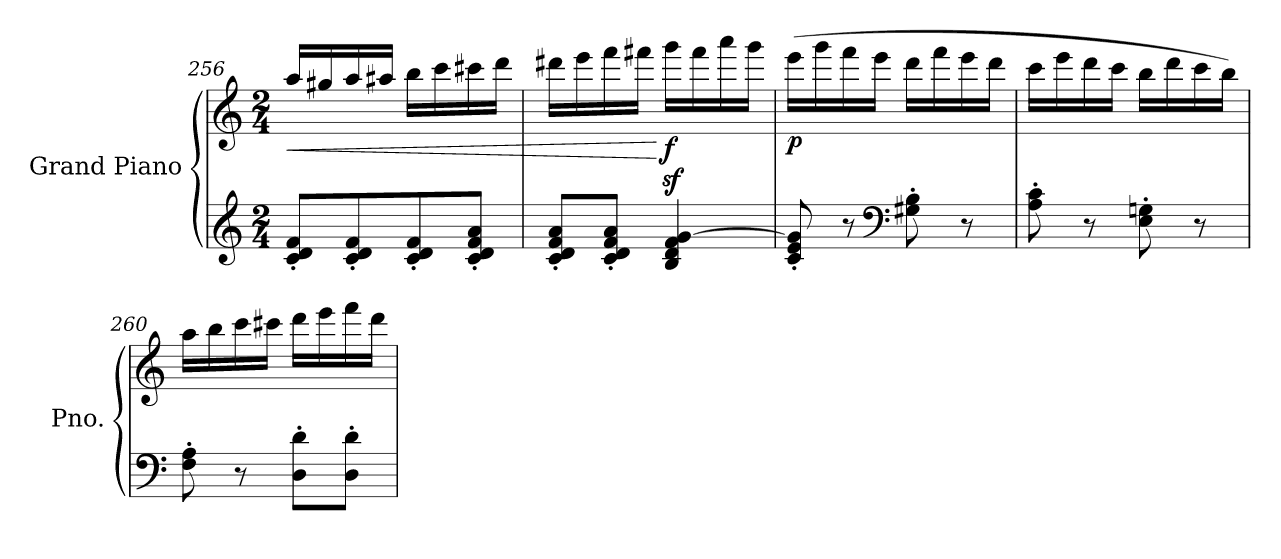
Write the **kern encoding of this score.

**kern	**kern	**dynam
*part1	*part1	*part1
*staff2	*staff1	*staff1/2
*I"Grand Piano	*	*
*I'Pno.	*	*
*clefG2	*clefG2	*
*k[]	*k[]	*
*M2/4	*M2/4	*
=256	=256	=256
!	!	!LO:HP:b
8c/' 8d/' 8f/'L	16aa/LL	<
.	16gg#X/	.
8c/' 8d/' 8f/'	16aa/	.
.	16aa#X/JJ	.
8c/' 8d/' 8f/'	16bb\LL	.
.	16ccc\	.
8c/' 8d/' 8f/' 8a/'J	16ccc#X\	.
.	16ddd\JJ	.
=257	=257	=257
8c/' 8d/' 8f/' 8a/'L	16ddd#X\LL	.
.	16eee\	.
8c/' 8d/' 8f/' 8a/'J	16fff\	.
.	16fff#X\JJ	.
!	!	!LO:DY:n=1:b
4B/ 4d/ 4f/ [4g/	16gggz<\LL	[ f
.	16fff#\	.
.	16aaa\	.
.	16ggg\JJ	.
!!LO:LB:g=z
=258	=258	=258
!	!	!LO:DY:b
8c/' 8e/' 8g/]'	(16eee\LL	p
.	16ggg\	.
8r	16fff\	.
.	16eee\JJ	.
*clefF4	*	*
8G#X\' 8B\'	16ddd\LL	.
.	16fff\	.
8r	16eee\	.
.	16ddd\JJ	.
=259	=259	=259
8A\' 8c\'	16ccc\LL	.
.	16eee\	.
8r	16ddd\	.
.	16ccc\JJ	.
8E\' 8Gn\'	16bb\LL	.
.	16ddd\	.
8r	16ccc\	.
.	16bb\JJ)	.
=260	=260	=260
8F\' 8A\'	16aa\LL	.
.	16bb\	.
8r	16ccc\	.
.	16ccc#X\JJ	.
8D\' 8d\'L	16ddd\LL	.
.	16eee\	.
8D\' 8d\'J	16fff\	.
.	16ddd\JJ	.
=	=	=
*-	*-	*-
